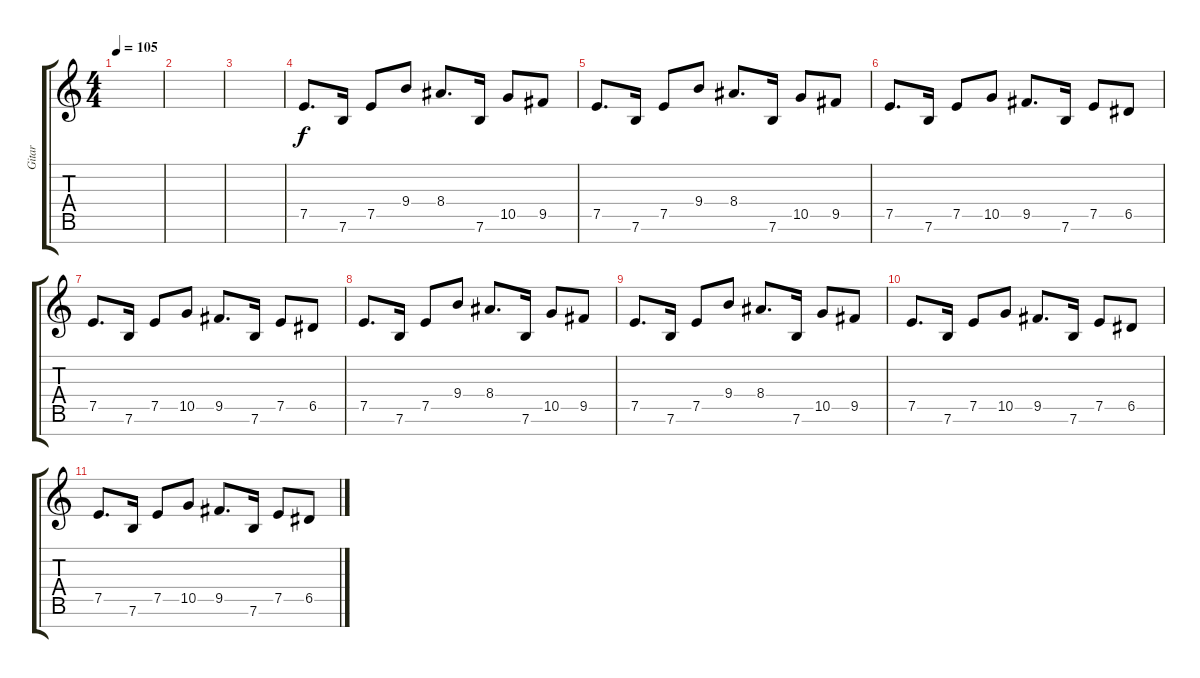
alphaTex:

\track ("Gitar" "Gitar") {instrument overdrivenguitar}
\staff {score tabs}
\tuning (E4 B3 G3 D3 A2 E2 B1) {hide}
\ts (4 4)
\tempo 105
\clef g2
\ks c
|
|
|
7.5.8{d} 7.6.16 7.5.8 9.4.8 8.4.8{d} 7.6.16 10.5.8 9.5.8 |
7.5.8{d} 7.6.16 7.5.8 9.4.8 8.4.8{d} 7.6.16 10.5.8 9.5.8 |
7.5.8{d} 7.6.16 7.5.8 10.5.8 9.5.8{d} 7.6.16 7.5.8 6.5.8 |
7.5.8{d} 7.6.16 7.5.8 10.5.8 9.5.8{d} 7.6.16 7.5.8 6.5.8 |
7.5.8{d} 7.6.16 7.5.8 9.4.8 8.4.8{d} 7.6.16 10.5.8 9.5.8 |
7.5.8{d} 7.6.16 7.5.8 9.4.8 8.4.8{d} 7.6.16 10.5.8 9.5.8 |
7.5.8{d} 7.6.16 7.5.8 10.5.8 9.5.8{d} 7.6.16 7.5.8 6.5.8 |
7.5.8{d} 7.6.16 7.5.8 10.5.8 9.5.8{d} 7.6.16 7.5.8 6.5.8
